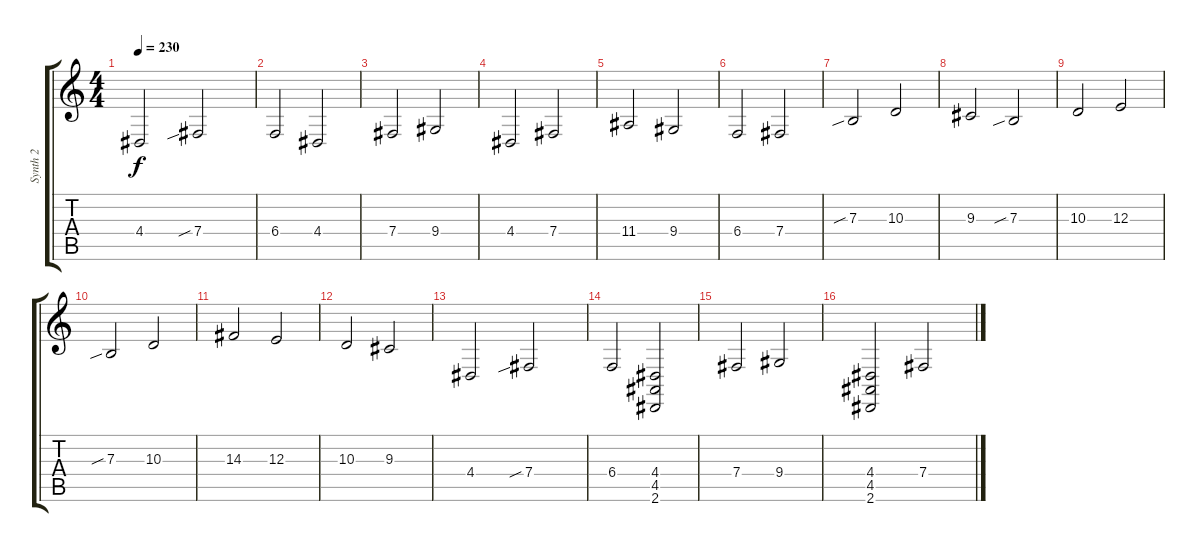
\track ("Synth 2" "Synth 2") {instrument stringensemble2}
\staff {score tabs}
\tuning (Db4 Ab3 E3 B2 Gb2 Db2) {hide}
\ts (4 4)
\tempo 230
\clef g2
\ks c
4.4.2{dy f} 7.4{sib}.2 |
6.4.2 4.4.2 |
7.4.2 9.4.2 |
4.4.2 7.4.2 |
11.4.2 9.4.2 |
6.4.2 7.4.2 |
7.3{sib}.2 10.3.2 |
9.3.2 7.3{sib}.2 |
10.3.2 12.3.2 |
7.3{sib}.2 10.3.2 |
14.3.2 12.3.2 |
10.3.2 9.3.2 |
4.4.2 7.4{sib}.2 |
6.4.2 (4.4 4.5 2.6).2 |
7.4.2 9.4.2 |
(4.4 4.5 2.6).2 7.4.2
